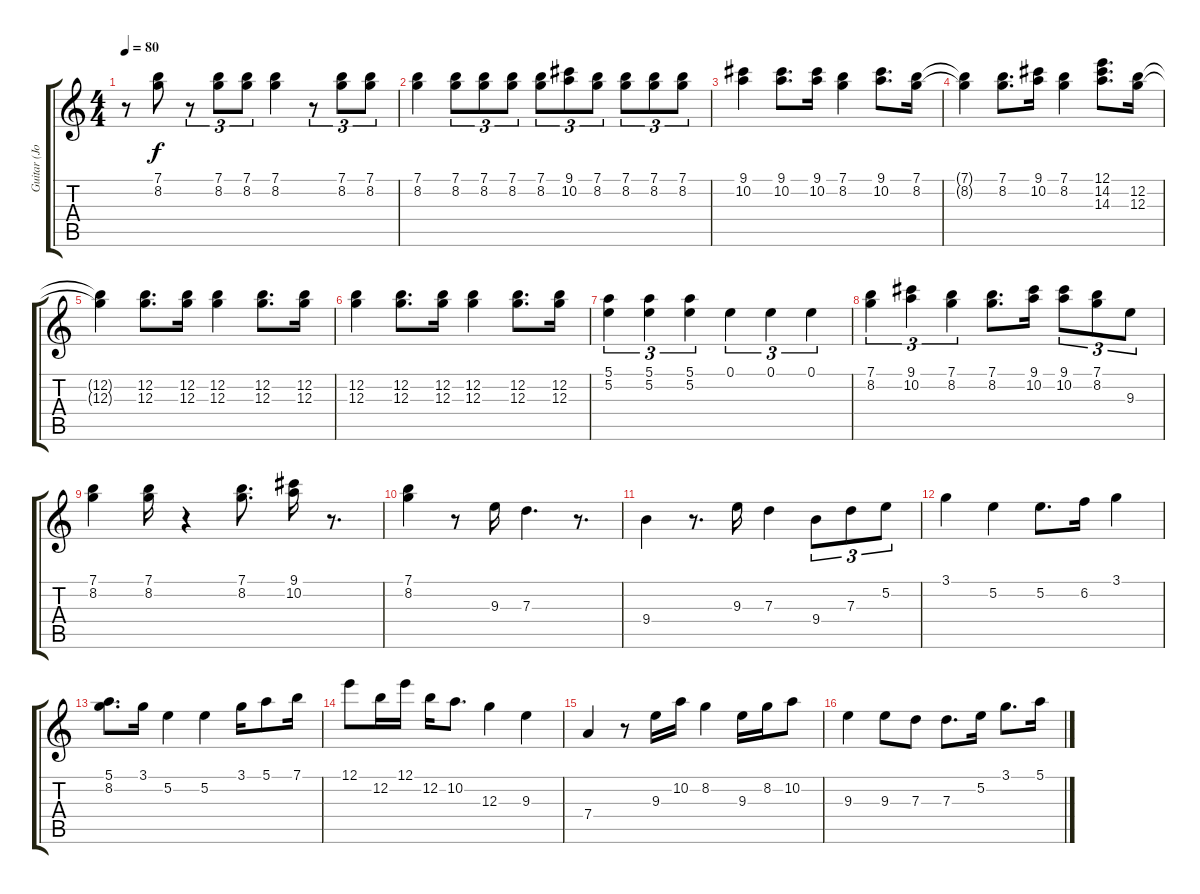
\track ("Guitar (John Lennon)" "Guitar (Jo") {instrument overdrivenguitar}
\staff {score tabs}
\tuning (E4 B3 G3 D3 A2 E2) {hide}
\ts (4 4)
\tempo 80
\clef g2
\ks c
r.8{dy f} (7.1 8.2).8 r.8{tu (3 2)} (7.1 8.2).8{tu (3 2)} (7.1 8.2).8{tu (3 2)} (7.1 8.2).4 r.8{tu (3 2)} (7.1 8.2).8{tu (3 2)} (7.1 8.2).8{tu (3 2)} |
(7.1 8.2).4 (7.1 8.2).8{tu (3 2)} (7.1 8.2).8{tu (3 2)} (7.1 8.2).8{tu (3 2)} (7.1 8.2).8{tu (3 2)} (9.1 10.2).8{tu (3 2)} (7.1 8.2).8{tu (3 2)} (7.1 8.2).8{tu (3 2)} (7.1 8.2).8{tu (3 2)} (7.1 8.2).8{tu (3 2)} |
(9.1 10.2).4 (9.1 10.2).8{d} (9.1 10.2).16 (7.1 8.2).4 (9.1 10.2).8{d} (7.1 8.2).16 |
(7.1{t} 8.2{t}).4 (7.1 8.2).8{d} (9.1 10.2).16 (7.1 8.2).4 (12.1 14.2 14.3).8{d} (12.2 12.3).16 |
(12.2{t} 12.3{t}).4 (12.2 12.3).8{d} (12.2 12.3).16 (12.2 12.3).4 (12.2 12.3).8{d} (12.2 12.3).16 |
(12.2 12.3).4 (12.2 12.3).8{d} (12.2 12.3).16 (12.2 12.3).4 (12.2 12.3).8{d} (12.2 12.3).16 |
(5.1 5.2).4{tu (3 2)} (5.1 5.2).4{tu (3 2)} (5.1 5.2).4{tu (3 2)} 0.1.4{tu (3 2)} 0.1.4{tu (3 2)} 0.1.4{tu (3 2)} |
(7.1 8.2).4{tu (3 2)} (9.1 10.2).4{tu (3 2)} (7.1 8.2).4{tu (3 2)} (7.1 8.2).8{d} (9.1 10.2).16 (9.1 10.2).8{tu (3 2)} (7.1 8.2).8{tu (3 2)} 9.3.8{tu (3 2)} |
(7.1 8.2).4 (7.1 8.2).16 r.4 (7.1 8.2).8{d} (9.1 10.2).16 r.8{d} |
(7.1 8.2).4 r.8 9.3.16 7.3.4{d} r.8{d} |
9.4.4 r.8{d} 9.3.16 7.3.4 9.4.8{tu (3 2)} 7.3.8{tu (3 2)} 5.2.8{tu (3 2)} |
3.1.4 5.2.4 5.2.8{d} 6.2.16 3.1.4 |
(5.1 8.2).8{d} 3.1.16 5.2.4 5.2.4 3.1.16 5.1.8 7.1.16 |
12.1.8 12.2.16 12.1.16 12.2.16 10.2.8{d} 12.3.4 9.3.4 |
7.4.4 r.8 9.3.16 10.2.16 8.2.4 9.3.16 8.2.16 10.2.8 |
9.3.4 9.3.8 7.3.8 7.3.8{d} 5.2.16 3.1.8{d} 5.1.16
